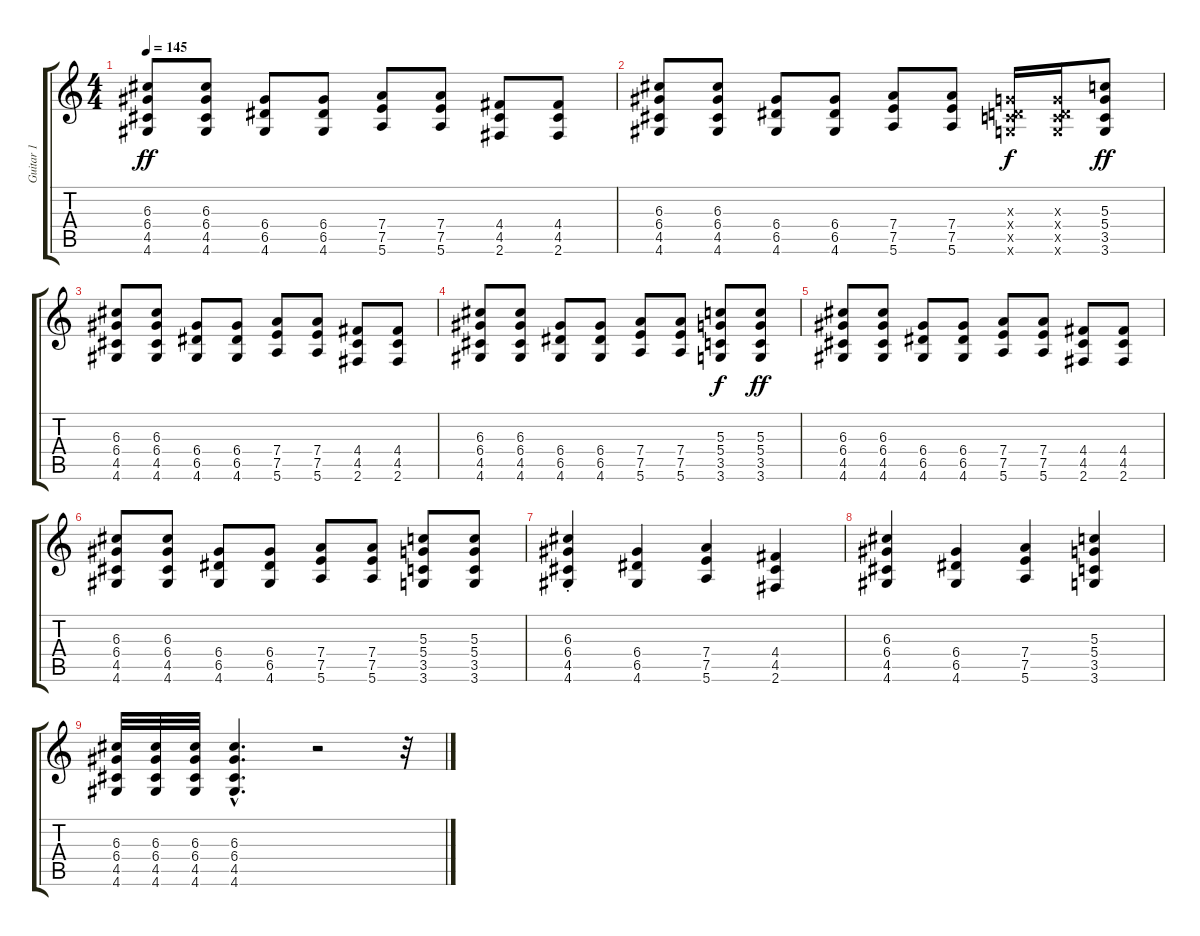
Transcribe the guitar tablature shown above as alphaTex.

\track ("Guitar 1" "Guitar 1") {instrument distortionguitar}
\staff {score tabs}
\tuning (E4 B3 G3 D3 A2 E2) {hide}
\ts (4 4)
\tempo 145
\clef g2
\ks c
(6.3 6.4 4.5 4.6).8{dy ff} (6.3 6.4 4.5 4.6).8 (6.4 6.5 4.6).8 (6.4 6.5 4.6).8 (7.4 7.5 5.6).8 (7.4 7.5 5.6).8 (4.4 4.5 2.6).8 (4.4 4.5 2.6).8 |
(6.3 6.4 4.5 4.6).8 (6.3 6.4 4.5 4.6).8 (6.4 6.5 4.6).8 (6.4 6.5 4.6).8 (7.4 7.5 5.6).8 (7.4 7.5 5.6).8 (0.3{x} 0.4{x} 3.5{x} 3.6{x}).16{dy f} (0.3{x} 0.4{x} 3.5{x} 3.6{x}).16 (5.3 5.4 3.5 3.6).8{dy ff} |
(6.3 6.4 4.5 4.6).8 (6.3 6.4 4.5 4.6).8 (6.4 6.5 4.6).8 (6.4 6.5 4.6).8 (7.4 7.5 5.6).8 (7.4 7.5 5.6).8 (4.4 4.5 2.6).8 (4.4 4.5 2.6).8 |
(6.3 6.4 4.5 4.6).8 (6.3 6.4 4.5 4.6).8 (6.4 6.5 4.6).8 (6.4 6.5 4.6).8 (7.4 7.5 5.6).8 (7.4 7.5 5.6).8 (5.3 5.4 3.5 3.6).8{dy f} (5.3 5.4 3.5 3.6).8{dy ff} |
(6.3 6.4 4.5 4.6).8 (6.3 6.4 4.5 4.6).8 (6.4 6.5 4.6).8 (6.4 6.5 4.6).8 (7.4 7.5 5.6).8 (7.4 7.5 5.6).8 (4.4 4.5 2.6).8 (4.4 4.5 2.6).8 |
(6.3 6.4 4.5 4.6).8 (6.3 6.4 4.5 4.6).8 (6.4 6.5 4.6).8 (6.4 6.5 4.6).8 (7.4 7.5 5.6).8 (7.4 7.5 5.6).8 (5.3 5.4 3.5 3.6).8 (5.3 5.4 3.5 3.6).8 |
(6.3 6.4 4.5 4.6{st}).4 (6.4 6.5 4.6).4 (7.4 7.5 5.6).4 (4.4 4.5 2.6).4 |
(6.3 6.4 4.5 4.6).4 (6.4 6.5 4.6).4 (7.4 7.5 5.6).4 (5.3 5.4 3.5 3.6).4 |
(6.3 6.4 4.5 4.6).32 (6.3 6.4 4.5 4.6).32 (6.3 6.4 4.5 4.6).32 (6.3{hac} 6.4{hac} 4.5{hac} 4.6{hac}).4{d} r.2 r.32
